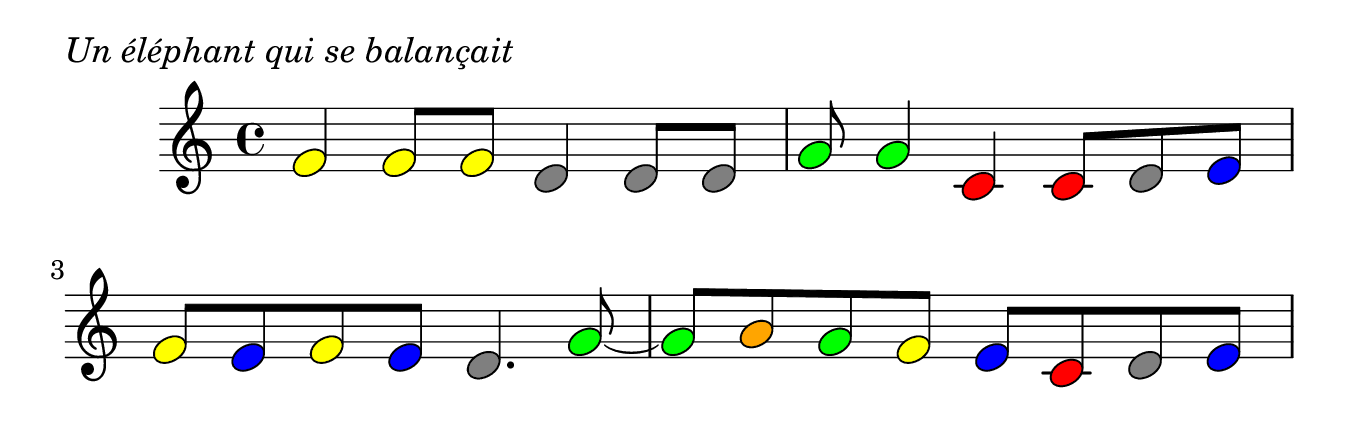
%%http://lsr.di.unimi.it/LSR/Item?id=890

% Two lines commented out below to allow submission to LSR
% Credits: code by Pierre Perol-Schneider and Paul Morris

%% http://lsr.di.unimi.it/LSR/Item?id=890
%% see also : http://lilypond.1069038.n5.nabble.com/LSR-Colored-notes-with-black-outlines-enhancement-td173243.html

%%%%%%%%%%%%%%%%%%%%%%%%%%%%%%%%%%%%%%%%%%%%%%%%%%%%%%%%%%%%%%%%%%%%%%%%%%%%%%%%%%%%%%%%%%
% LSR workaround:
#(set! paper-alist (cons '("snippet" . (cons (* 230 mm) (* 170 mm))) paper-alist))
\paper {
  #(set-paper-size "snippet")
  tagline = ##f
}
\markup\vspace #.5
#(set-global-staff-size 30)
%%%%%%%%%%%%%%%%%%%%%%%%%%%%%%%%%%%%%%%%%%%%%%%%%%%%%%%%%%%%%%%%%%%%%%%%%%%%%%%%%%%%%%%%%%

noteSize = 3
headContourSize = 2

coloredNoteHeads =
#(lambda (color-outline line-width)
   ;; @var{color-outline} is a boolean for whether
   ;; the outline is colored (#t) or the note head (#f).
   ;; @var{line-width} is a number, the width of
   ;; the outline, 7 is a good default.
   (lambda (grob)
     (let* ((fsz  (ly:grob-property grob 'font-size 0.0))
            (mult (magstep fsz))
            (stl empty-stencil)
            (dur-log (ly:grob-property grob 'duration-log))
            (pch (ly:event-property (event-cause grob) 'pitch))
            (nnm (ly:pitch-notename pch))
            (no (ly:pitch-octave pch))
            (alt (ly:pitch-alteration pch))
            (clr (case nnm
                   ((0) (case alt
                          ((-1) red) ;; Cbb
                          ((-1/2) red) ;; Cb
                          ((0) (if (= no 0) red yellow)) ;; C
                          ((1/2) red) ;; C#
                          ((1) red) ;; C##
                          (else black)))
                   ((1) (case alt
                          ((-1) grey) ;; Dbb
                          ((-1/2) (grey)) ;; Db
                          ((0) grey) ;; D
                          ((1/2) (grey)) ;; D#
                          ((1) (grey)) ;; D##
                          (else black)))
                   ((2) (case alt
                          ((-1) blue) ;; Ebb
                          ((-1/2) blue) ;; Eb
                          ((0) blue) ;; E
                          ((1/2) blue) ;; E#
                          ((1) blue) ;; E##
                          (else black)))
                   ((3) (case alt
                          ((-1) yellow) ;; Fbb
                          ((-1/2) yellow) ;; Fb
                          ((0) yellow) ;; F
                          ((1/2) yellow) ;; F#
                          ((1) yellow) ;; F##
                          (else black)))
                   ((4) (case alt
                          ((-1) green) ;; Gbb
                          ((-1/2) green) ;; Gb
                          ((0) green) ;; G
                          ((1/2) green) ;; G#
                          ((1) green) ;; G##
                          (else green)))
                   ((5) (case alt
                          ((-1) (x11-color 'orange)) ;; Abb
                          ((-1/2) (x11-color 'orange)) ;; Ab
                          ((0) (x11-color 'orange)) ;; A
                          ((1/2) (x11-color 'orange)) ;; A#
                          ((1) (x11-color 'orange)) ;; A##
                          (else black)))
                   ((6) (case alt
                          ((-1) (x11-color 'brown)) ;; Bbb
                          ((-1/2) (x11-color 'brown)) ;; Bb
                          ((0) (x11-color 'brown)) ;; B
                          ((1/2) (x11-color 'pink)) ;; B#
                          ((1) (x11-color 'brown)) ;; B##
                          (else black)))
                   (else black)))
            (outline-clr (if color-outline clr black))
            (note-clr (if color-outline black clr)))
       
     (set! stl
           (cond
            ;; quarter notes and smaller
            ((> dur-log 1)
             (grob-interpret-markup grob
                #{
                  \markup {
                    \combine
                    \with-color #outline-clr
                    \path #(/ line-width 10)
                     #'((moveto   0.000  -0.200)
                        (curveto  0.000  -0.420   0.180  -0.542   0.420  -0.542)
                        (curveto  0.800  -0.542   1.318  -0.210   1.318   0.200)
                        (curveto  1.318   0.420   1.140   0.542   0.890   0.542)
                        (curveto  0.510   0.542   0.000   0.210   0.000  -0.200)
                        (closepath))
                    \translate #(cons (* 0.0002 line-width) 0)
                    \with-color #note-clr
                    \override #'(filled . #t) 
                    \path #0.001 
                    #'((moveto   0.000  -0.200)
                       (curveto  0.000  -0.420   0.180  -0.542   0.420  -0.542)
                       (curveto  0.800  -0.542   1.318  -0.210   1.318   0.200)
                       (curveto  1.318   0.420   1.140   0.542   0.890   0.542)
                       (curveto  0.510   0.542   0.000   0.210   0.000  -0.200)
                       (closepath))
                  }
                #}
               ))
            ;; half notes
            ((= dur-log 1)
             (grob-interpret-markup grob
               #{
                 \markup {
                    \combine
                    \with-color #outline-clr
                    \path #(/ line-width 10)
                    #'((moveto    0.000  -0.250)
                       (moveto    0.110  -0.270)
                       (curveto   0.110  -0.380   0.210  -0.435   0.280  -0.435)
                       (curveto   0.370  -0.435   0.600  -0.300   0.850  -0.135)
                       (curveto   1.100   0.030   1.273   0.140   1.273   0.270)
                       (curveto   1.273   0.350   1.200   0.440   1.090   0.440)
                       (curveto   1.040   0.440   0.850   0.350   0.600   0.185)
                       (curveto   0.200  -0.080   0.110  -0.150   0.110  -0.270)
                       (closepath)
                       (moveto    0.000  -0.250)
                       (curveto   0.000  -0.200   0.060   0.210   0.350   0.365)
                       (curveto   0.510   0.460   0.700   0.545   1.050   0.545)
                       (curveto   1.200   0.545   1.380   0.500   1.380   0.270)
                       (curveto   1.380   0.120   1.290  -0.140   1.120  -0.300)
                       (curveto   0.870  -0.500   0.520  -0.542   0.320  -0.542)
                       (curveto   0.200  -0.542   0.000  -0.530   0.000  -0.250)
                       (closepath))
                    \translate #(cons (* 0.0002 line-width) 0)
                    \with-color #note-clr
                    \override #'(filled . #t) 
                    \path #0.001 
                    #'((moveto    0.000  -0.250)
                       (lineto    0.110  -0.270)
                       (curveto   0.110  -0.380   0.210  -0.435   0.280  -0.435)
                       (curveto   0.370  -0.435   0.600  -0.300   0.850  -0.135)
                       (curveto   1.100   0.030   1.273   0.140   1.273   0.270)
                       (curveto   1.273   0.350   1.200   0.440   1.090   0.440)
                       (curveto   1.040   0.440   0.850   0.350   0.600   0.185)
                       (curveto   0.200  -0.080   0.110  -0.150   0.110  -0.270)
                       (lineto    0.000  -0.250)
                       (curveto   0.000  -0.200   0.060   0.210   0.350   0.365)
                       (curveto   0.510   0.460   0.700   0.545   1.050   0.545)
                       (curveto   1.200   0.545   1.380   0.500   1.380   0.270)
                       (curveto   1.380   0.120   1.290  -0.140   1.120  -0.300)
                       (curveto   0.870  -0.500   0.520  -0.542   0.320  -0.542)
                       (curveto   0.200  -0.542   0.000  -0.530   0.000  -0.250)
                       (closepath))
                  }
               #}
               ))
            ;; whole notes
            ((= dur-log 0)
             (grob-interpret-markup grob
              #{
                \markup {
                  \combine
                  \with-color #outline-clr
                  \path #(/ line-width 10)
                  #'((moveto    0.660  -0.190)
                     (curveto   0.540   0.000   0.560   0.310   0.710   0.415)
                     (curveto   0.900   0.530   1.210   0.410   1.330   0.210)
                     (curveto   1.450   0.030   1.460  -0.300   1.290  -0.410)
                     (curveto   1.100  -0.530   0.790  -0.410   0.660  -0.190)
                     (closepath)
                     (moveto    0.000   0.000)
                     (curveto   0.000  -0.350   0.549  -0.545   1.000  -0.545)
                     (curveto   1.450  -0.545   2.000  -0.340   2.000   0.000)
                     (curveto   2.000   0.350   1.470   0.545   1.000   0.545)
                     (curveto   0.530   0.545   0.000   0.350   0.000   0.000)
                     (closepath))
                  \translate #(cons (* 0.0002 line-width) 0)
                  \with-color #note-clr
                  \override #'(filled . #t) 
                  \path #0.001 
                    #'((moveto    0.000   0.000)
                       (lineto    0.660  -0.190)
                       (curveto   0.540   0.000   0.560   0.310   0.710   0.415)
                       (curveto   0.900   0.530   1.210   0.410   1.330   0.210)
                       (curveto   1.450   0.030   1.460  -0.300   1.290  -0.410)
                       (curveto   1.100  -0.530   0.790  -0.410   0.660  -0.190)
                       (lineto    0.000   0.000)
                       (curveto   0.000  -0.350   0.549  -0.545   1.000  -0.545)
                       (curveto   1.450  -0.545   2.000  -0.340   2.000   0.000)
                       (curveto   2.000   0.350   1.470   0.545   1.000   0.545)
                       (curveto   0.530   0.545   0.000   0.350   0.000   0.000)
                       (closepath))
                }
              #}
               ))
            ;; breve notes
            ((< dur-log 0)
             (grob-interpret-markup grob
               #{
                  \markup {
                    \combine
                    \with-color #outline-clr
                    \path #(/ line-width 10)
                    #'((moveto    0.560   0.100)
                       (curveto   0.560   0.270  0.630   0.460   0.850   0.460)
                       (curveto   1.140   0.460  1.385   0.220   1.385  -0.100)
                       (curveto   1.385  -0.300  1.300  -0.455   1.110  -0.455)
                       (curveto   0.810  -0.455  0.560  -0.220   0.560   0.100)
                       (closepath)
                       (moveto  -0.160   0.000)
                       (lineto   -0.160  -0.610)
                       (curveto  -0.160  -0.657 -0.122  -0.700  -0.075  -0.700)
                       (curveto  -0.028  -0.700  0.010  -0.657   0.010  -0.610)
                       (lineto    0.010  -0.090)
                       (curveto   0.080  -0.350  0.510  -0.540   0.975  -0.540)
                       (curveto   1.480  -0.540  1.850  -0.350   1.940  -0.090)
                       (lineto    1.940  -0.610)
                       (curveto   1.940  -0.657  1.980  -0.700   2.025  -0.700)
                       (curveto   2.070  -0.700  2.110  -0.657   2.115  -0.610)
                       (lineto    2.115   0.610)
                       (curveto   2.115   0.657  2.070   0.700   2.025   0.700)
                       (curveto   1.980   0.700  1.940   0.657   1.940   0.610)
                       (lineto    1.940   0.090)
                       (curveto   1.850   0.370  1.430   0.545   0.975   0.545)
                       (curveto   0.520   0.550  0.070   0.350   0.010   0.090)
                       (lineto    0.010   0.610)
                       (curveto   0.010   0.657 -0.028   0.700  -0.075   0.700)
                       (curveto  -0.122   0.700 -0.160   0.657  -0.160   0.610)
                       (lineto   -0.160   0.100)
                       (closepath))
                   \translate #(cons (* 0.0002 line-width) 0)
                   \with-color #note-clr
                   \override #'(filled . #t) 
                   \path #0.001 
                    #'((moveto   -0.160   0.000)
                       (lineto    0.560   0.100)
                       (curveto   0.560   0.270  0.630   0.460   0.850   0.460)
                       (curveto   1.140   0.460  1.385   0.220   1.385  -0.100)
                       (curveto   1.385  -0.300  1.300  -0.455   1.110  -0.455)
                       (curveto   0.810  -0.455  0.560  -0.220   0.560   0.100)
                       (lineto   -0.160   0.000)
                       (lineto   -0.160  -0.610)
                       (curveto  -0.160  -0.657 -0.122  -0.700  -0.075  -0.700)
                       (curveto  -0.028  -0.700  0.010  -0.657   0.010  -0.610)
                       (lineto    0.010  -0.090)
                       (curveto   0.080  -0.350  0.510  -0.540   0.975  -0.540)
                       (curveto   1.480  -0.540  1.850  -0.350   1.940  -0.090)
                       (lineto    1.940  -0.610)
                       (curveto   1.940  -0.657  1.980  -0.700   2.025  -0.700)
                       (curveto   2.070  -0.700  2.110  -0.657   2.115  -0.610)
                       (lineto    2.115   0.610)
                       (curveto   2.115   0.657  2.070   0.700   2.025   0.700)
                       (curveto   1.980   0.700  1.940   0.657   1.940   0.610)
                       (lineto    1.940   0.090)
                       (curveto   1.850   0.370  1.430   0.545   0.975   0.545)
                       (curveto   0.520   0.550  0.070   0.350   0.010   0.090)
                       (lineto    0.010   0.610)
                       (curveto   0.010   0.657 -0.028   0.700  -0.075   0.700)
                       (curveto  -0.122   0.700 -0.160   0.657  -0.160   0.610)
                       (lineto   -0.160   0.100)
                       (closepath))
                  }                 
               #}
               ))
            ))

     (set! (ly:grob-property grob 'stencil)
           (ly:stencil-scale stl mult mult)))))


%%%% USAGE EXAMPLE %%%%

song =
\relative c' {
  f4 f8 f d4 d8 d 
  g8 g4 c, c8 d e
  f e f e d4. g8~g8 
  a g f e
  c d e
}

\markup\italic "Un éléphant qui se balançait"
\new Staff
\with {
  \override NoteHead.layer = #2
  \override NoteHead.before-line-breaking = #(coloredNoteHeads #f headContourSize)
  \override NoteHead.font-size = #noteSize
}
{ \song }
\layout {
  \context {
    \Score
    \override SpacingSpanner.base-shortest-duration = #(ly:make-moment 1/64)
  }
}

\score {
  \unfoldRepeats \song
  \midi {
    \tempo 4=80
  }
}

%%% LSR workaround
\markup\vspace #0.5

